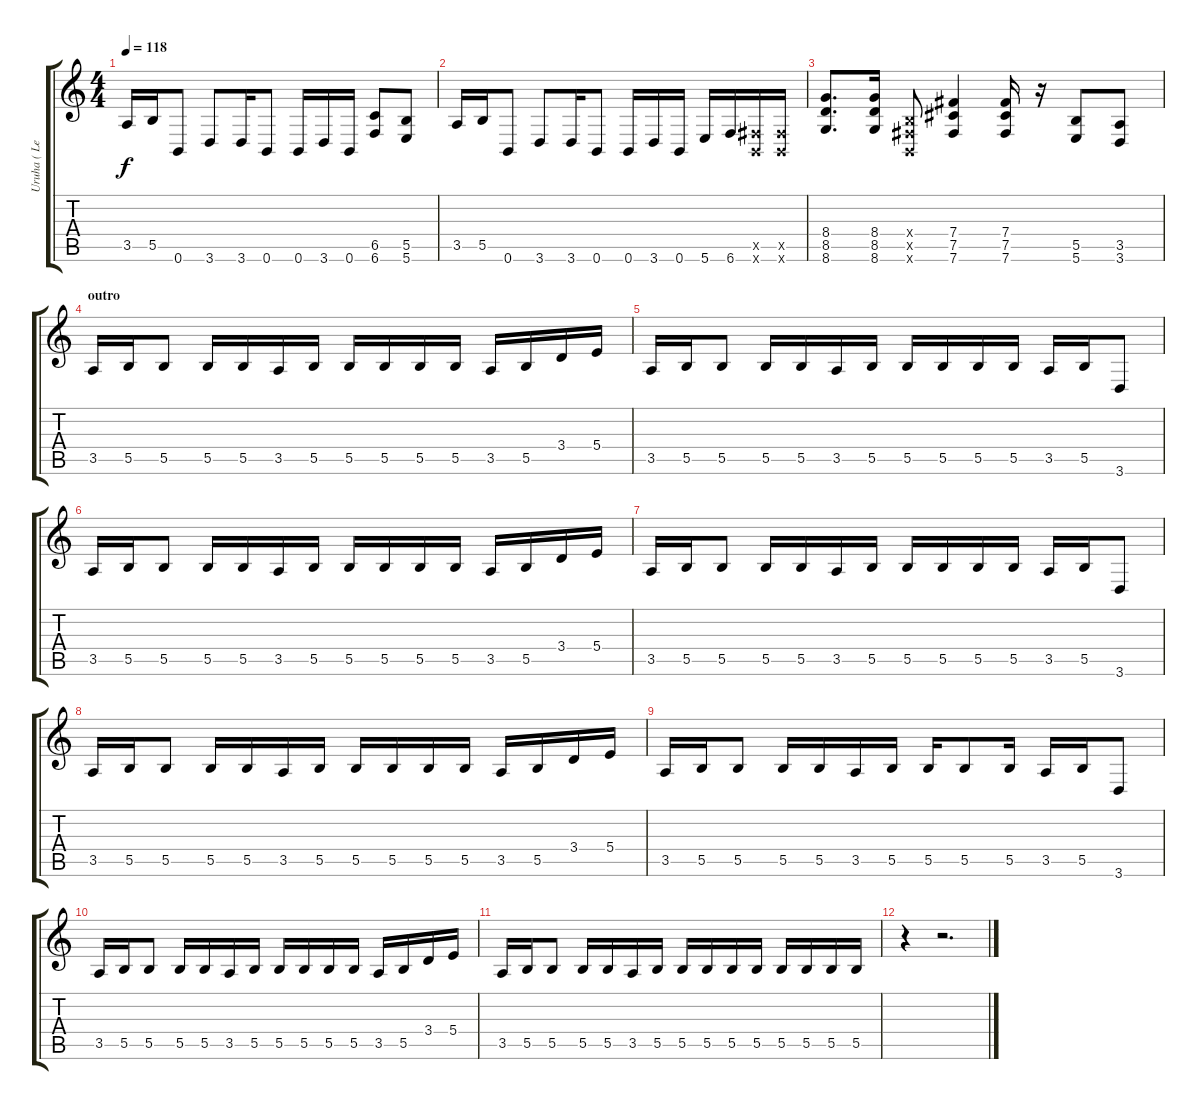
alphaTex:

\track ("Uruha ( Lead )" "Uruha ( Le") {instrument distortionguitar}
\staff {score tabs}
\tuning (Db4 Ab3 E3 B2 Gb2 B1) {hide}
\ts (4 4)
\tempo 118
\clef g2
\ks c
3.5.16{dy f} 5.5.16 0.6.8 3.6.8 3.6.16 0.6.8 0.6.16 3.6.16 0.6.16 (6.5 6.6).8 (5.5 5.6).8 |
3.5.16 5.5.16 0.6.8 3.6.8 3.6.16 0.6.8 0.6.16 3.6.16 0.6.16 5.6.16 6.6.16 (0.5{x} 0.6{x}).16 (0.5{x} 0.6{x}).16 |
(8.4 8.5 8.6).8{d} (8.4 8.5 8.6).16 (0.4{x} 0.5{x} 0.6{x}).8 (7.4 7.5 7.6).4 (7.4 7.5 7.6).16 r.16 (5.5 5.6).8 (3.5 3.6).8 |
\section ("" "outro")
3.5.16 5.5.16 5.5.8 5.5.16 5.5.16 3.5.16 5.5.16 5.5.16 5.5.16 5.5.16 5.5.16 3.5.16 5.5.16 3.4.16 5.4.16 |
3.5.16 5.5.16 5.5.8 5.5.16 5.5.16 3.5.16 5.5.16 5.5.16 5.5.16 5.5.16 5.5.16 3.5.16 5.5.16 3.6.8 |
3.5.16 5.5.16 5.5.8 5.5.16 5.5.16 3.5.16 5.5.16 5.5.16 5.5.16 5.5.16 5.5.16 3.5.16 5.5.16 3.4.16 5.4.16 |
3.5.16 5.5.16 5.5.8 5.5.16 5.5.16 3.5.16 5.5.16 5.5.16 5.5.16 5.5.16 5.5.16 3.5.16 5.5.16 3.6.8 |
3.5.16 5.5.16 5.5.8 5.5.16 5.5.16 3.5.16 5.5.16 5.5.16 5.5.16 5.5.16 5.5.16 3.5.16 5.5.16 3.4.16 5.4.16 |
3.5.16 5.5.16 5.5.8 5.5.16 5.5.16 3.5.16 5.5.16 5.5.16 5.5.8 5.5.16 3.5.16 5.5.16 3.6.8 |
3.5.16 5.5.16 5.5.8 5.5.16 5.5.16 3.5.16 5.5.16 5.5.16 5.5.16 5.5.16 5.5.16 3.5.16 5.5.16 3.4.16 5.4.16 |
3.5.16 5.5.16 5.5.8 5.5.16 5.5.16 3.5.16 5.5.16 5.5.16 5.5.16 5.5.16 5.5.16 5.5.16 5.5.16 5.5.16 5.5.16 |
r.4 r.2{d}
